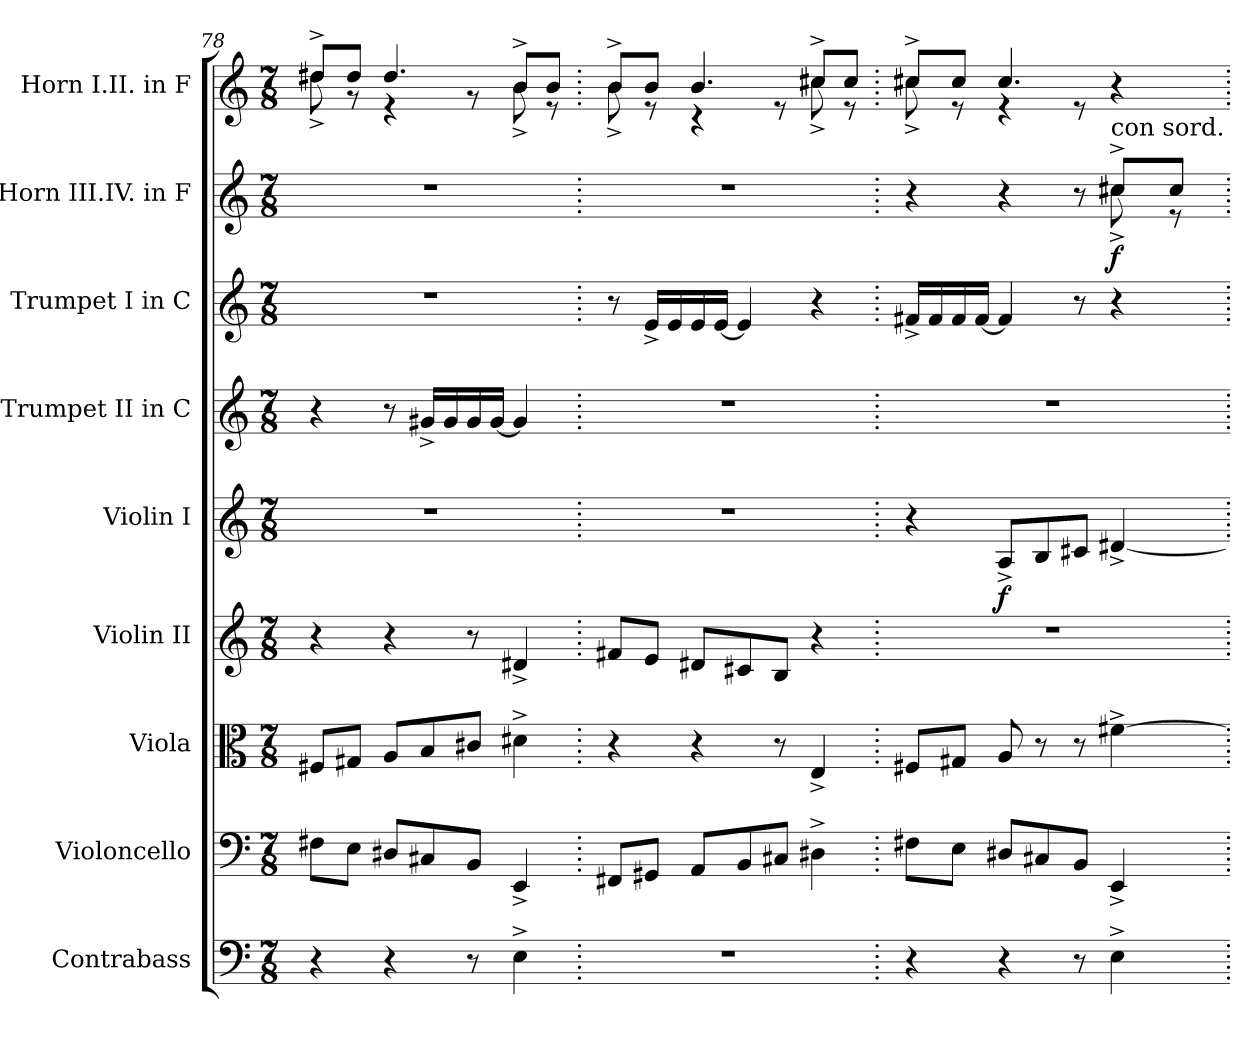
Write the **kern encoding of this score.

**kern	**kern	**kern	**kern	**kern	**dynam	**kern	**kern	**kern	**dynam	**kern
*part9	*part8	*part7	*part6	*part5	*part5	*part4	*part3	*part2	*part2	*part1
*staff9	*staff8	*staff7	*staff6	*staff5	*staff5	*staff4	*staff3	*staff2	*staff2	*staff1
*I"Contrabass	*I"Violoncello	*I"Viola	*I"Violin II	*I"Violin I	*	*I"Trumpet II in C	*I"Trumpet I in C	*I"Horn III.IV. in F	*	*I"Horn I.II. in F
*I'Cb.	*I'Vc.	*I'Vla.	*I'Vln. II	*I'Vln. I	*	*	*	*I'Hn. III. IV.	*	*I'Hn. I. II.
*clefF4	*clefF4	*clefC3	*clefG2	*clefG2	*	*clefG2	*clefG2	*clefG2	*	*clefG2
*ITrd7c12	*	*	*	*	*	*	*	*ITrd4c7	*	*ITrd4c7
*k[]	*k[]	*k[]	*k[]	*k[]	*	*k[]	*k[]	*k[b-]	*	*k[b-]
*M7/8	*M7/8	*M7/8	*M7/8	*M7/8	*	*M7/8	*M7/8	*M7/8	*	*M7/8
=78	=78	=78	=78	=78	=78	=78	=78	=78	=78	=78
!	!	!	!	!LO:N:vis=1	!	!	!LO:N:vis=1	!LO:N:vis=1	!	!
*	*	*	*	*	*	*	*	*	*	*^
4r	8F#Xi\L	8F#Xi/L	4r	2..r	.	4r	2..r	2..r	.	8g#X^i/L	8g#^i\
.	8Ei\J	8G#Xi/J	.	.	.	.	.	.	.	8g#i/J	8r
4r	8D#Xi/L	8Ai/L	4r	.	.	8r	.	.	.	4.g#i/	4r
.	8C#Xi/	8Bi/	.	.	.	16g#X^i/LL	.	.	.	.	.
.	.	.	.	.	.	16g#i/	.	.	.	.	.
8r	8BBi/J	8c#Xi/J	8r	.	.	16g#i/	.	.	.	.	8r
.	.	.	.	.	.	[<16g#i/JJ	.	.	.	.	.
4EE^i\	4EE^i/	4d#X^i\	4d#X^i/	.	.	4g#i/]	.	.	.	8e^i/L	8e^i\
.	.	.	.	.	.	.	.	.	.	8ei/J	8r
=79.	=79.	=79.	=79.	=79.	=79.	=79.	=79.	=79.	=79.	=79.	=79.
!LO:N:vis=1	!	!	!	!LO:N:vis=1	!	!LO:N:vis=1	!	!LO:N:vis=1	!	!	!
2..r	8FF#Xi/L	4r	8f#Xi/L	2..r	.	2..r	8r	2..r	.	8e^i/L	8e^i\
.	8GG#Xi/J	.	8ei/J	.	.	.	16e^i/LL	.	.	8ei/J	8r
.	.	.	.	.	.	.	16ei/	.	.	.	.
.	8AAi/L	4r	8d#Xi/L	.	.	.	16ei/	.	.	4.ei/	4r
.	.	.	.	.	.	.	[<16ei/JJ	.	.	.	.
.	8BBi/	.	8c#Xi/	.	.	.	4ei/]	.	.	.	.
.	8C#Xi/J	8r	8Bi/J	.	.	.	.	.	.	.	8r
.	4D#X^i\	4E^i/	4r	.	.	.	4r	.	.	8f#X^i/L	8f#^i\
.	.	.	.	.	.	.	.	.	.	8f#i/J	8r
=80.	=80.	=80.	=80.	=80.	=80.	=80.	=80.	=80.	=80.	=80.	=80.
!	!	!	!LO:N:vis=1	!	!	!LO:N:vis=1	!	!	!	!	!
*	*	*	*	*	*	*	*	*^	*	*	*
4r	8F#Xi\L	8F#Xi/L	2..r	4r	.	2..r	16f#X^i/LL	4r	8ryy	.	8f#X^i/L	8f#^i\
.	.	.	.	.	.	.	16f#i/	.	.	.	.	.
*	*	*	*	*	*	*	*	*v	*v	*	*	*
.	8Ei\J	8G#Xi/J	.	.	.	.	16f#i/	.	.	8f#i/J	8r
.	.	.	.	.	.	.	[<16f#i/JJ	.	.	.	.
4r	8D#Xi/L	8Ai/	.	8A^i/L	f	.	4f#i/]	4r	.	4.f#i/	4r
.	8C#Xi/	8r	.	8Bi/	.	.	.	.	.	.	.
8r	8BBi/J	8r	.	8c#Xi/J	.	.	8r	8r	.	.	8r
*	*	*	*	*	*	*	*	*^	*	*	*
!	!	!	!	!	!	!	!	!LO:TX:a:t=con sord.	!	!	!	!
4EE^i\	4EE^i/	[>4f#X^i\	.	[<4d#X^i/	.	.	4r	8f#X^i/L	8f#^i\	f	4r	4ryy
.	.	.	.	.	.	.	.	8f#i/J	8r	.	.	.
*	*	*	*	*	*	*	*	*v	*v	*	*	*
*	*	*	*	*	*	*	*	*	*	*v	*v
=.	=.	=.	=.	=.	=.	=.	=.	=.	=.	=.
*-	*-	*-	*-	*-	*-	*-	*-	*-	*-	*-
